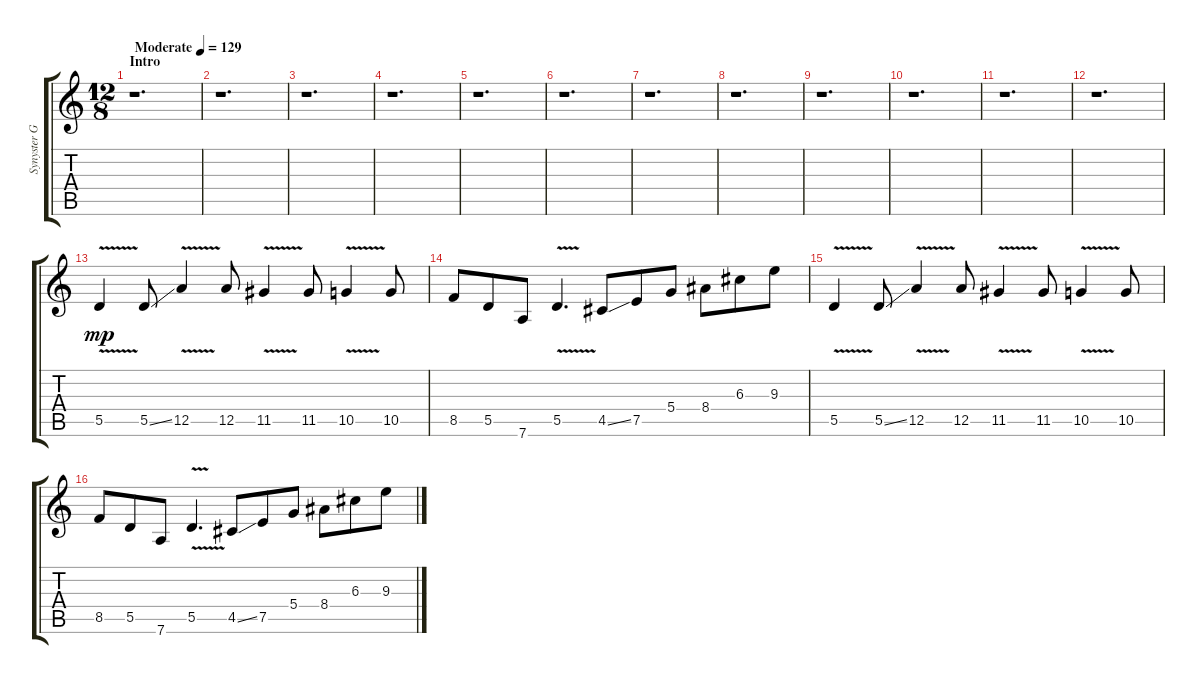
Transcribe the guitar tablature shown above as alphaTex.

\track ("Synyster Gates (Lead Guitar 2)" "Synyster G") {instrument distortionguitar}
\staff {score tabs}
\tuning (E4 B3 G3 D3 A2 D2) {hide}
\ts (12 8)
\section ("" "Intro")
\tempo (129 "Moderate")
\clef g2
\ks c
r.1{d dy mp instrument distortionguitar} |
r.1{d} |
r.1{d} |
r.1{d} |
r.1{d} |
r.1{d} |
r.1{d} |
r.1{d} |
r.1{d} |
r.1{d} |
r.1{d} |
r.1{d} |
5.5{v}.4 5.5{ss}.8 12.5{v}.4 12.5.8 11.5{v}.4 11.5.8 10.5{v}.4 10.5.8 |
8.5.8 5.5.8 7.6.8 5.5{v}.4{d} 4.5{ss}.8 7.5.8 5.4.8 8.4.8 6.3.8 9.3.8 |
5.5{v}.4 5.5{ss}.8 12.5{v}.4 12.5.8 11.5{v}.4 11.5.8 10.5{v}.4 10.5.8 |
8.5.8 5.5.8 7.6.8 5.5{v}.4{d} 4.5{ss}.8 7.5.8 5.4.8 8.4.8 6.3.8 9.3.8
